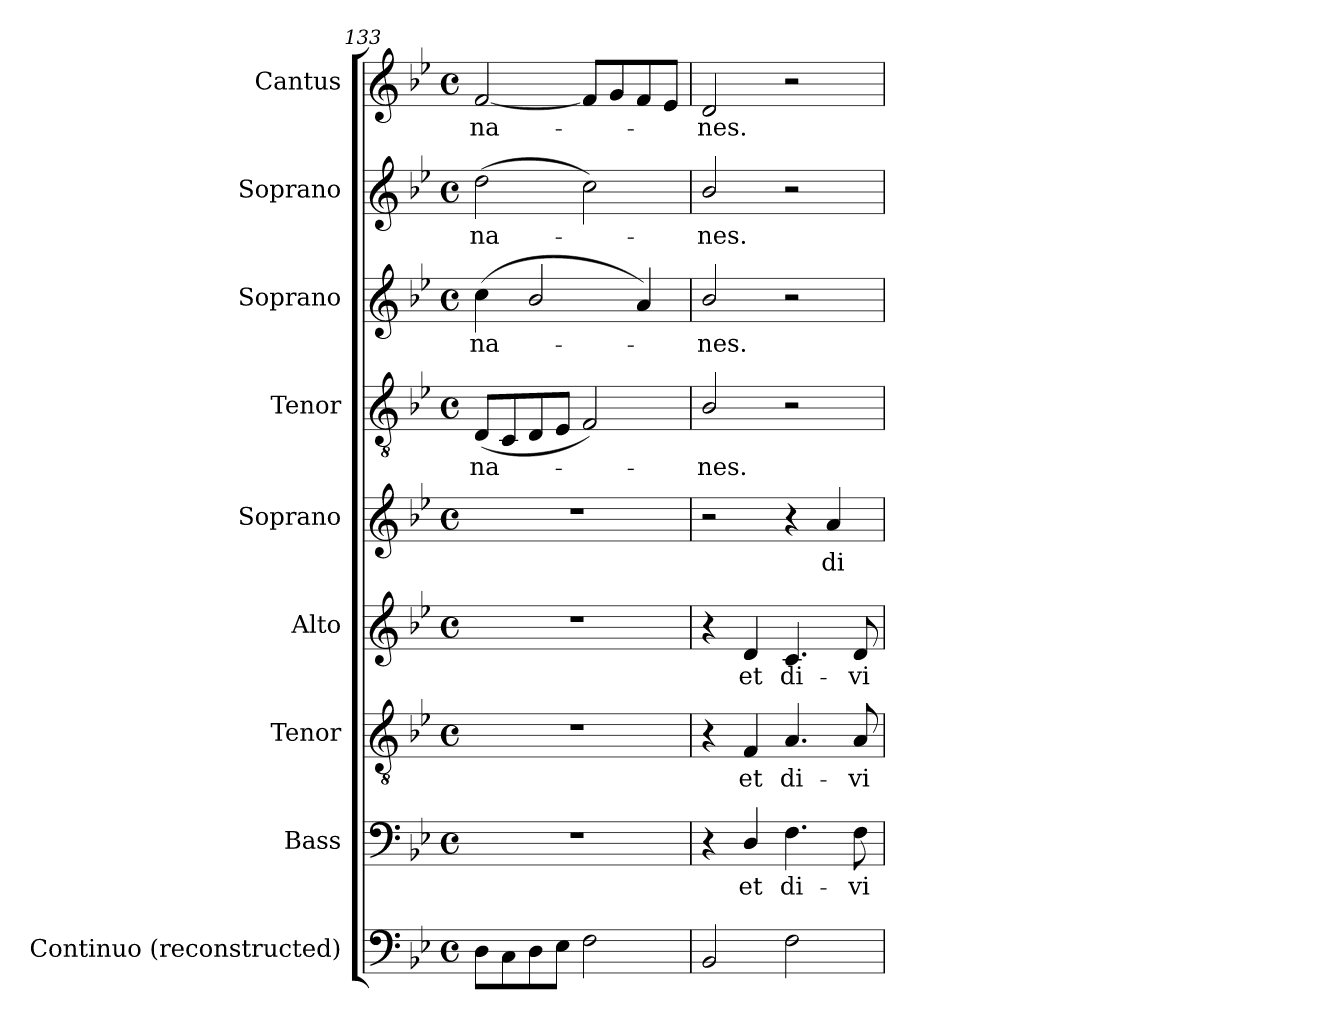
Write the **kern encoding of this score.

**kern	**kern	**text	**kern	**text	**kern	**text	**kern	**text	**kern	**text	**kern	**text	**kern	**text	**kern	**text
*part9	*part8	*part8	*part7	*part7	*part6	*part6	*part5	*part5	*part4	*part4	*part3	*part3	*part2	*part2	*part1	*part1
*staff9	*staff8	*staff8	*staff7	*staff7	*staff6	*staff6	*staff5	*staff5	*staff4	*staff4	*staff3	*staff3	*staff2	*staff2	*staff1	*staff1
*I"Continuo (reconstructed)	*I"Bass	*	*I"Tenor	*	*I"Alto	*	*I"Soprano	*	*I"Tenor	*	*I"Soprano	*	*I"Soprano	*	*I"Cantus	*
*I'Cont.	*I'B.	*	*I'T.	*	*I'A.	*	*I'S.	*	*I'T.	*	*I'S.	*	*I'S.	*	*	*
*clefF4	*clefF4	*	*clefGv2	*	*clefG2	*	*clefG2	*	*clefGv2	*	*clefG2	*	*clefG2	*	*clefG2	*
*	*	*	*ITrd7c12	*	*	*	*	*	*ITrd7c12	*	*	*	*	*	*	*
*k[b-e-]	*k[b-e-]	*	*k[b-e-]	*	*k[b-e-]	*	*k[b-e-]	*	*k[b-e-]	*	*k[b-e-]	*	*k[b-e-]	*	*k[b-e-]	*
*g:	*g:	*	*g:	*	*g:	*	*g:	*	*g:	*	*g:	*	*g:	*	*g:	*
*M4/4	*M4/4	*	*M4/4	*	*M4/4	*	*M4/4	*	*M4/4	*	*M4/4	*	*M4/4	*	*M4/4	*
*met(c)	*met(c)	*	*met(c)	*	*met(c)	*	*met(c)	*	*met(c)	*	*met(c)	*	*met(c)	*	*met(c)	*
=133	=133	=133	=133	=133	=133	=133	=133	=133	=133	=133	=133	=133	=133	=133	=133	=133
!	!	!	!	!	!	!	!	!	!	!LO:LY:b:color=#000000	!	!	!	!	!	!
!	!	!	!	!	!	!	!	!	!	!	!	!LO:LY:b:color=#000000	!	!	!	!
!	!	!	!	!	!	!	!	!	!	!	!	!	!	!LO:LY:b:color=#000000	!	!
!	!	!	!	!	!	!	!	!	!	!	!	!	!	!	!	!LO:LY:b:color=#000000
8Di\L	1r	.	1r	.	1r	.	1r	.	(8DDi/L	-na-	(4cci\	-na-	(2ddi\	-na-	[2fi/	-na-
8Ci\	.	.	.	.	.	.	.	.	8CCi/	.	.	.	.	.	.	.
8Di\	.	.	.	.	.	.	.	.	8DDi/	.	2b-i/	.	.	.	.	.
8E-i\J	.	.	.	.	.	.	.	.	8EE-i/J	.	.	.	.	.	.	.
2Fi\	.	.	.	.	.	.	.	.	2FFi/)	.	.	.	2cci\)	.	8fi/L]	.
.	.	.	.	.	.	.	.	.	.	.	.	.	.	.	8gi/	.
.	.	.	.	.	.	.	.	.	.	.	4ai/)	.	.	.	8fi/	.
.	.	.	.	.	.	.	.	.	.	.	.	.	.	.	8e-i/J	.
=134	=134	=134	=134	=134	=134	=134	=134	=134	=134	=134	=134	=134	=134	=134	=134	=134
!	!	!	!	!	!	!	!	!	!	!LO:LY:b:color=#000000	!	!	!	!	!	!
!	!	!	!	!	!	!	!	!	!	!	!	!LO:LY:b:color=#000000	!	!	!	!
!	!	!	!	!	!	!	!	!	!	!	!	!	!	!LO:LY:b:color=#000000	!	!
!	!	!	!	!	!	!	!	!	!	!	!	!	!	!	!	!LO:LY:b:color=#000000
2BB-i/	4r	.	4r	.	4r	.	2r	.	2BB-i/	-nes.	2b-i/	-nes.	2b-i/	-nes.	2di/	-nes.
!	!	!LO:LY:b:color=#000000	!	!	!	!	!	!	!	!	!	!	!	!	!	!
!	!	!	!	!LO:LY:b:color=#000000	!	!	!	!	!	!	!	!	!	!	!	!
!	!	!	!	!	!	!LO:LY:b:color=#000000	!	!	!	!	!	!	!	!	!	!
.	4Di/	et	4FFi/	et	4di/	et	.	.	.	.	.	.	.	.	.	.
!	!	!LO:LY:b:color=#000000	!	!	!	!	!	!	!	!	!	!	!	!	!	!
!	!	!	!	!LO:LY:b:color=#000000	!	!	!	!	!	!	!	!	!	!	!	!
!	!	!	!	!	!	!LO:LY:b:color=#000000	!	!	!	!	!	!	!	!	!	!
2Fi\	4.Fi\	di-	4.AAi/	di-	4.ci/	di-	4r	.	2r	.	2r	.	2r	.	2r	.
!	!	!	!	!	!	!	!	!LO:LY:b:color=#000000	!	!	!	!	!	!	!	!
.	.	.	.	.	.	.	4ai/	di-	.	.	.	.	.	.	.	.
!	!	!LO:LY:b:color=#000000	!	!	!	!	!	!	!	!	!	!	!	!	!	!
!	!	!	!	!LO:LY:b:color=#000000	!	!	!	!	!	!	!	!	!	!	!	!
!	!	!	!	!	!	!LO:LY:b:color=#000000	!	!	!	!	!	!	!	!	!	!
.	8Fi\	-vi-	8AAi/	-vi-	8di/	-vi-	.	.	.	.	.	.	.	.	.	.
=	=	=	=	=	=	=	=	=	=	=	=	=	=	=	=	=
*-	*-	*-	*-	*-	*-	*-	*-	*-	*-	*-	*-	*-	*-	*-	*-	*-
